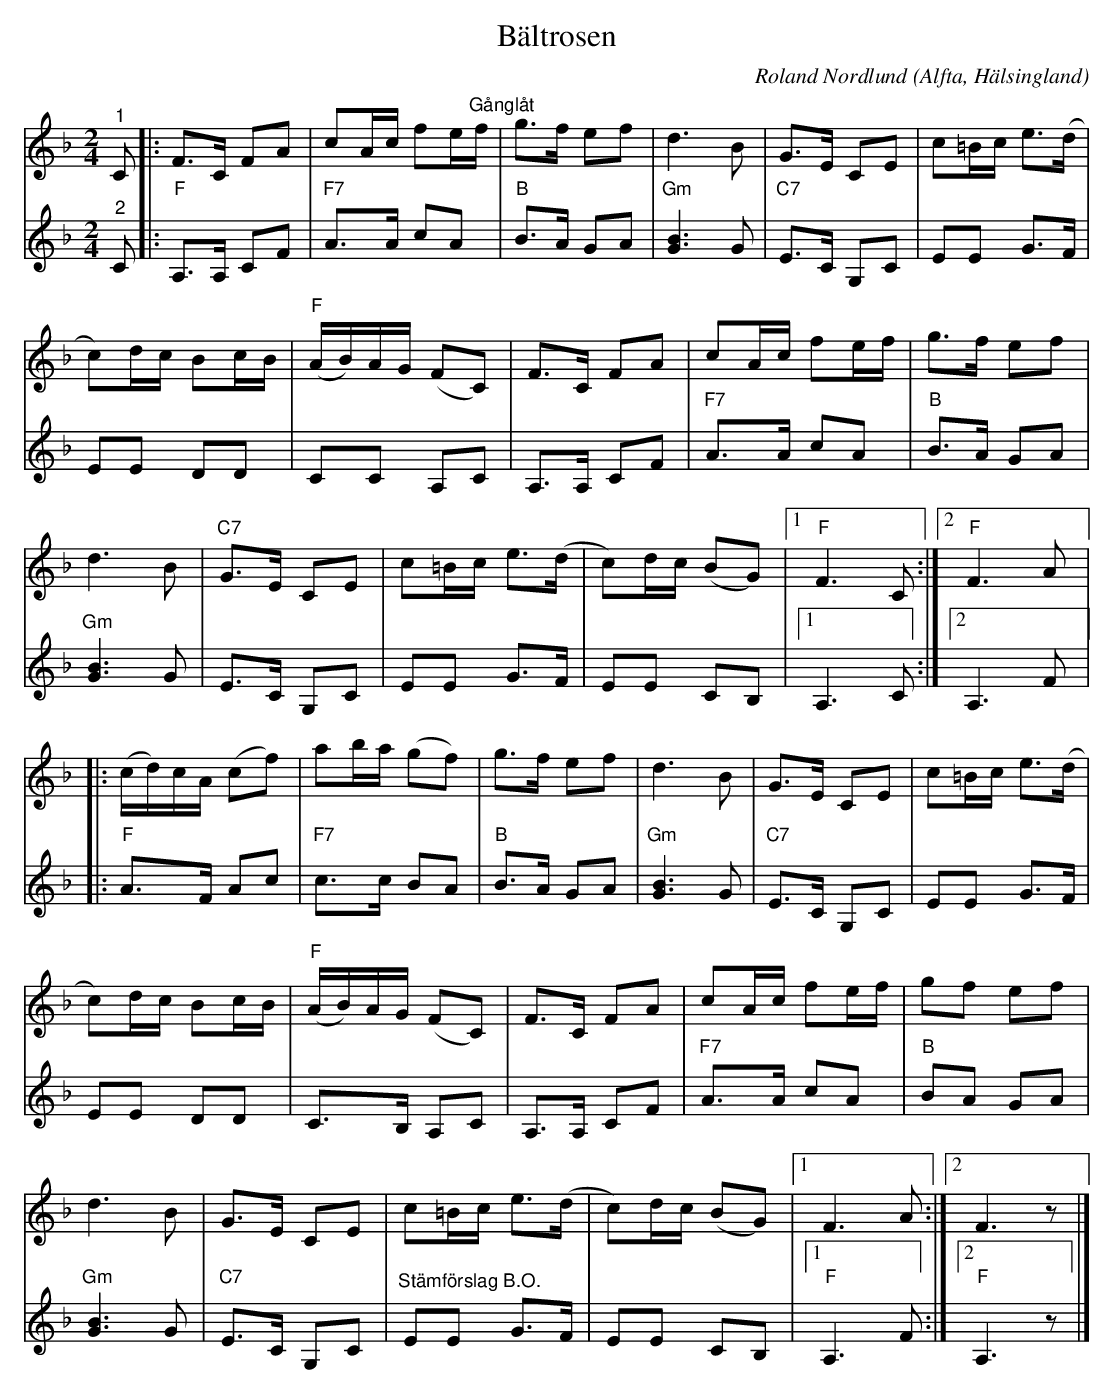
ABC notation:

X:1
T:Bältrosen
C:Roland Nordlund
O:Alfta, Hälsingland
L:1/8
M:2/4
K:F
V:1
"^1" C |: F>C FA | cA/c/ fe/"^Gånglåt"f/ | g>f ef | d3 B | G>E CE | c=B/c/ e>(d |
c)d/c/ Bc/B/ | "F" (A/B/)A/G/ (FC) | F>C FA | cA/c/ fe/f/ | g>f ef |
d3 B |"C7" G>E CE | c=B/c/ e>(d | c)d/c/ (BG) |1"F" F3 C :|2"F" F3 A |:
(c/d/)c/A/ (cf) | ab/a/ (gf) | g>f ef | d3 B | G>E CE | c=B/c/ e>(d |
c)d/c/ Bc/B/ |"F" (A/B/)A/G/ (FC) | F>C FA | cA/c/ fe/f/ | gf ef |
d3 B | G>E CE | c=B/c/ e>(d | c)d/c/ (BG) |1 F3 A :|2 F3 z |]
V:2
"^2" C |:"F" A,>A, CF |"F7" A>A cA |"B" B>A GA |"Gm" [GB]3 G |"C7" E>C G,C | EE G>F |
EE DD | CC A,C | A,>A, CF |"F7" A>A cA |"B" B>A GA |"Gm" [GB]3 G |
E>C G,C | EE G>F | EE CB, |1 A,3 C :|2 A,3 F |:
"F" A>F Ac |"F7" c>c BA |"B" B>A GA |"Gm" [GB]3 G |"C7" E>C G,C | EE G>F |
EE DD | C>B, A,C | A,>A, CF |"F7" A>A cA |"B" BA GA |"Gm" [GB]3 G |
"C7" E>C G,C | "^Stämförslag B.O." EE G>F | EE CB, |1"F" A,3 F :|2"F" A,3 z |]
